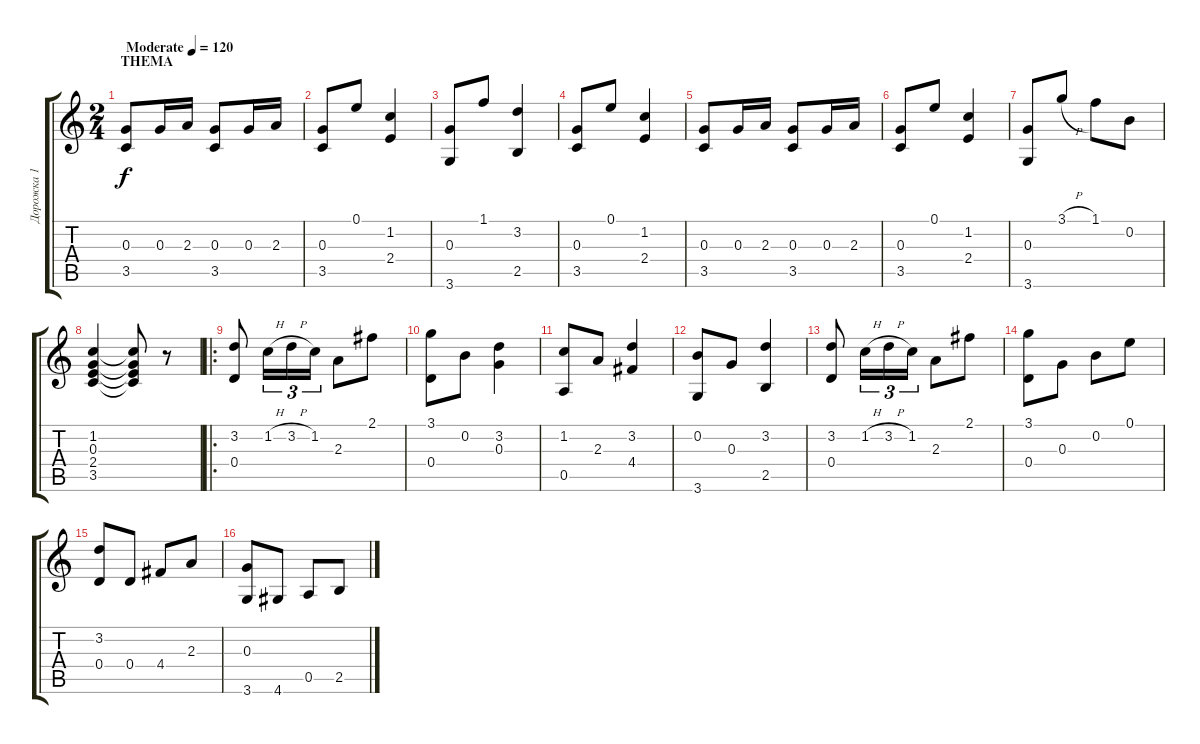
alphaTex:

\track ("Дорожка 1" "Дорожка 1") {instrument acousticguitarnylon}
\staff {score tabs}
\tuning (E4 B3 G3 D3 A2 E2) {hide}
\ts (2 4)
\section ("" "THEMA")
\tempo (120 "Moderate")
\clef g2
\ks c
(0.3 3.5).8{dy f instrument acousticguitarnylon} 0.3.16 2.3.16 (0.3 3.5).8 0.3.16 2.3.16 |
(0.3 3.5).8 0.1.8 (1.2 2.4).4 |
(0.3 3.6).8 1.1.8 (3.2 2.5).4 |
(0.3 3.5).8 0.1.8 (1.2 2.4).4 |
(0.3 3.5).8 0.3.16 2.3.16 (0.3 3.5).8 0.3.16 2.3.16 |
(0.3 3.5).8 0.1.8 (1.2 2.4).4 |
(0.3 3.6).8 3.1{h}.8 1.1.8 0.2.8 |
(1.2 0.3 2.4 3.5).4 (1.2{t} 0.3{t} 2.4{t} 3.5{t}).8 r.8 |
\ro
(3.2 0.4).8 1.2{h}.16{tu (3 2)} 3.2{h}.16{tu (3 2)} 1.2.16{tu (3 2)} 2.3.8 2.1.8 |
(3.1 0.4).8 0.2.8 (3.2 0.3).4 |
(1.2 0.5).8 2.3.8 (3.2 4.4).4 |
(0.2 3.6).8 0.3.8 (3.2 2.5).4 |
(3.2 0.4).8 1.2{h}.16{tu (3 2)} 3.2{h}.16{tu (3 2)} 1.2.16{tu (3 2)} 2.3.8 2.1.8 |
(3.1 0.4).8 0.3.8 0.2.8 0.1.8 |
(3.2 0.4).8 0.4.8 4.4.8 2.3.8 |
(0.3 3.6).8 4.6.8 0.5.8 2.5.8
